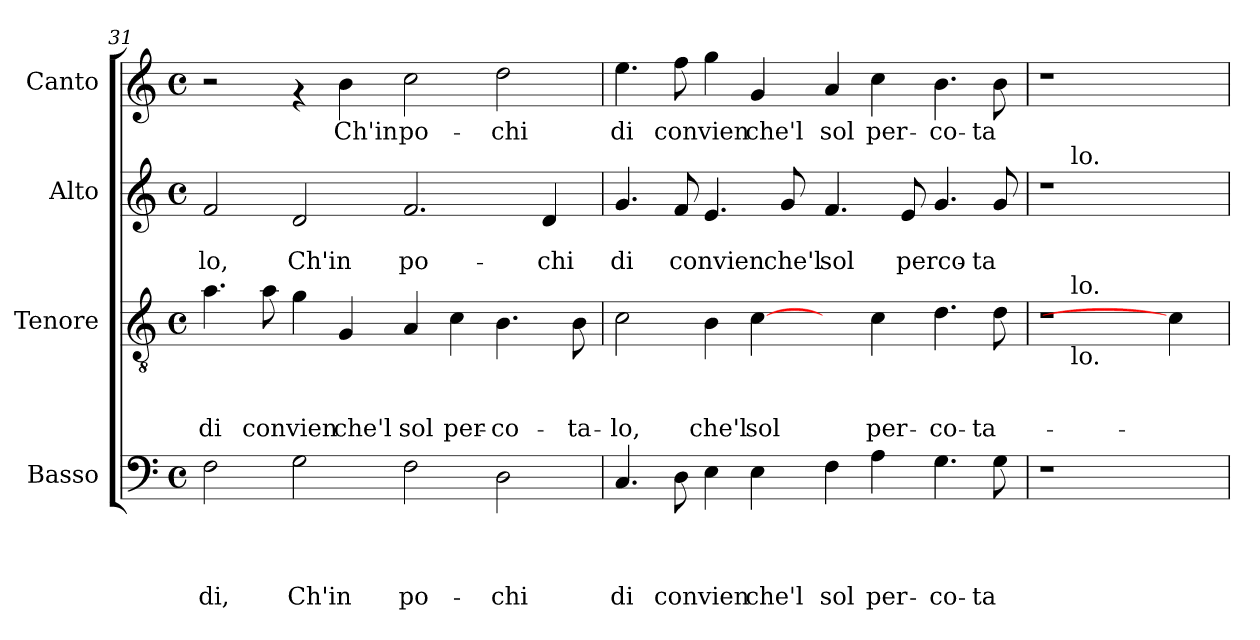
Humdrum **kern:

**kern	**text	**text	**text	**text	**kern	**text	**text	**text	**kern	**text	**text	**kern	**text
*part4	*part4	*part4	*part4	*part4	*part3	*part3	*part3	*part3	*part2	*part2	*part2	*part1	*part1
*staff4	*staff4	*staff4	*staff4	*staff4	*staff3	*staff3	*staff3	*staff3	*staff2	*staff2	*staff2	*staff1	*staff1
*I"Basso	*	*	*	*	*I"Tenore	*	*	*	*I"Alto	*	*	*I"Canto	*
*clefF4	*	*	*	*	*clefGv2	*	*	*	*clefG2	*	*	*clefG2	*
*k[]	*	*	*	*	*k[]	*	*	*	*k[]	*	*	*k[]	*
*C:	*	*	*	*	*C:	*	*	*	*C:	*	*	*C:	*
*M4/4	*	*	*	*	*M4/4	*	*	*	*M4/4	*	*	*M4/4	*
*met(c)	*	*	*	*	*met(c)	*	*	*	*met(c)	*	*	*met(c)	*
=31	=31	=31	=31	=31	=31	=31	=31	=31	=31	=31	=31	=31	=31
!	!	!	!	!LO:LY:b	!	!	!	!LO:LY:b	!	!	!LO:LY:b	!	!
2F\	.	.	.	di,	4.a\	.	.	di	2f/	.	-lo,	2r	.
!	!	!	!	!	!	!	!	!LO:LY:b	!	!	!	!	!
.	.	.	.	.	8a\	.	.	convien	.	.	.	.	.
!	!	!	!	!LO:LY:b	!	!	!	!	!	!	!LO:LY:b	!	!
2G\	.	.	.	Ch'in	4g\	.	.	.	2d/	.	Ch'in	4rf	.
!	!	!	!	!	!	!	!	!LO:LY:b	!	!	!	!	!LO:LY:b
.	.	.	.	.	4G/	.	.	che'l	.	.	.	4b\	Ch'in
!	!	!	!	!LO:LY:b	!	!	!	!LO:LY:b	!	!	!LO:LY:b	!	!LO:LY:b
2F\	.	.	.	po-	4A/	.	.	sol	2.f/	.	po-	2cc\	po-
!	!	!	!	!	!	!	!	!LO:LY:b	!	!	!	!	!
.	.	.	.	.	4c\	.	.	per-	.	.	.	.	.
!	!	!	!	!LO:LY:b	!	!	!	!LO:LY:b	!	!	!	!	!LO:LY:b
2D\	.	.	.	-chi	4.B\	.	.	-co-	.	.	.	2dd\	-chi
!	!	!	!	!	!	!	!	!	!	!	!LO:LY:b	!	!
.	.	.	.	.	.	.	.	.	4d/	.	-chi	.	.
!	!	!	!	!	!	!	!	!LO:LY:b	!	!	!	!	!
.	.	.	.	.	8B\	.	.	-ta-	.	.	.	.	.
=32	=32	=32	=32	=32	=32	=32	=32	=32	=32	=32	=32	=32	=32
!	!	!	!	!LO:LY:b	!	!	!	!LO:LY:b	!	!	!LO:LY:b	!	!LO:LY:b
4.C/	.	.	.	di	2c\	.	.	-lo,	4.g/	.	di	4.ee\	di
!	!	!	!	!LO:LY:b	!	!	!	!	!	!	!LO:LY:b	!	!LO:LY:b
8D\	.	.	.	convien	.	.	.	.	8f/	.	convien	8ff\	convien
!	!	!	!	!	!	!	!	!LO:LY:b	!	!	!	!	!
4E\	.	.	.	.	4B\	.	.	che'l	4.e/	.	.	4gg\	.
!	!	!	!	!LO:LY:b	!	!	!	!LO:LY:b	!	!	!	!	!LO:LY:b
4E\	.	.	.	che'l	[4c\	.	.	sol	.	.	.	4g/	che'l
!	!	!	!	!	!	!	!	!	!	!	!LO:LY:b	!	!
.	.	.	.	.	.	.	.	.	8g/	.	che'l	.	.
!	!	!	!	!LO:LY:b	!	!	!	!	!	!	!LO:LY:b	!	!LO:LY:b
4F\	.	.	.	sol	4ryy	.	.	.	4.f/	.	sol	4a/	sol
!	!	!	!	!LO:LY:b	!	!	!	!LO:LY:b	!	!	!	!	!LO:LY:b
4A\	.	.	.	per-	4c\	.	.	per-	.	.	.	4cc\	per-
!	!	!	!	!	!	!	!	!	!	!	!LO:LY:b	!	!
.	.	.	.	.	.	.	.	.	8e/	.	perco-	.	.
!	!	!	!	!LO:LY:b	!	!	!	!LO:LY:b	!	!	!	!	!LO:LY:b
4.G\	.	.	.	-co-	4.d\	.	.	-co-	4.g/	.	.	4.b\	-co-
!	!	!	!	!LO:LY:b	!	!	!	!LO:LY:b	!	!	!LO:LY:b	!	!LO:LY:b
8G\	.	.	.	-ta-	8d\	.	.	-ta-	8g/	.	-ta-	8b\	-ta-
=33	=33	=33	=33	=33	=33	=33	=33	=33	=33	=33	=33	=33	=33
*	*	*	*	*	*^	*	*	*	*^	*	*	*	*
1r	.	.	.	.	1r	8ryy	.	.	.	1r	8ryy	.	.	1r	.
!	!	!	!	!	!	!	!	!	!	!	!LO:TX:a:t=lo.	!	!	!	!
!	!	!	!	!	!	!LO:TX:a:t=lo.	!	!	!	!	!	!	!	!	!
!	!	!	!	!	!	!LO:TX:b:t=lo.	!	!	!	!	!	!	!	!	!
.	.	.	.	.	.	1ryy	.	.	.	.	1ryy	.	.	.	.
4ryy	.	.	.	.	4c\]	.	.	.	.	4ryy	.	.	.	4ryy	.
.	.	.	.	.	.	8ryy	.	.	.	.	8ryy	.	.	.	.
*	*	*	*	*	*v	*v	*	*	*	*	*	*	*	*	*
*	*	*	*	*	*	*	*	*	*v	*v	*	*	*	*
=	=	=	=	=	=	=	=	=	=	=	=	=	=
*-	*-	*-	*-	*-	*-	*-	*-	*-	*-	*-	*-	*-	*-
